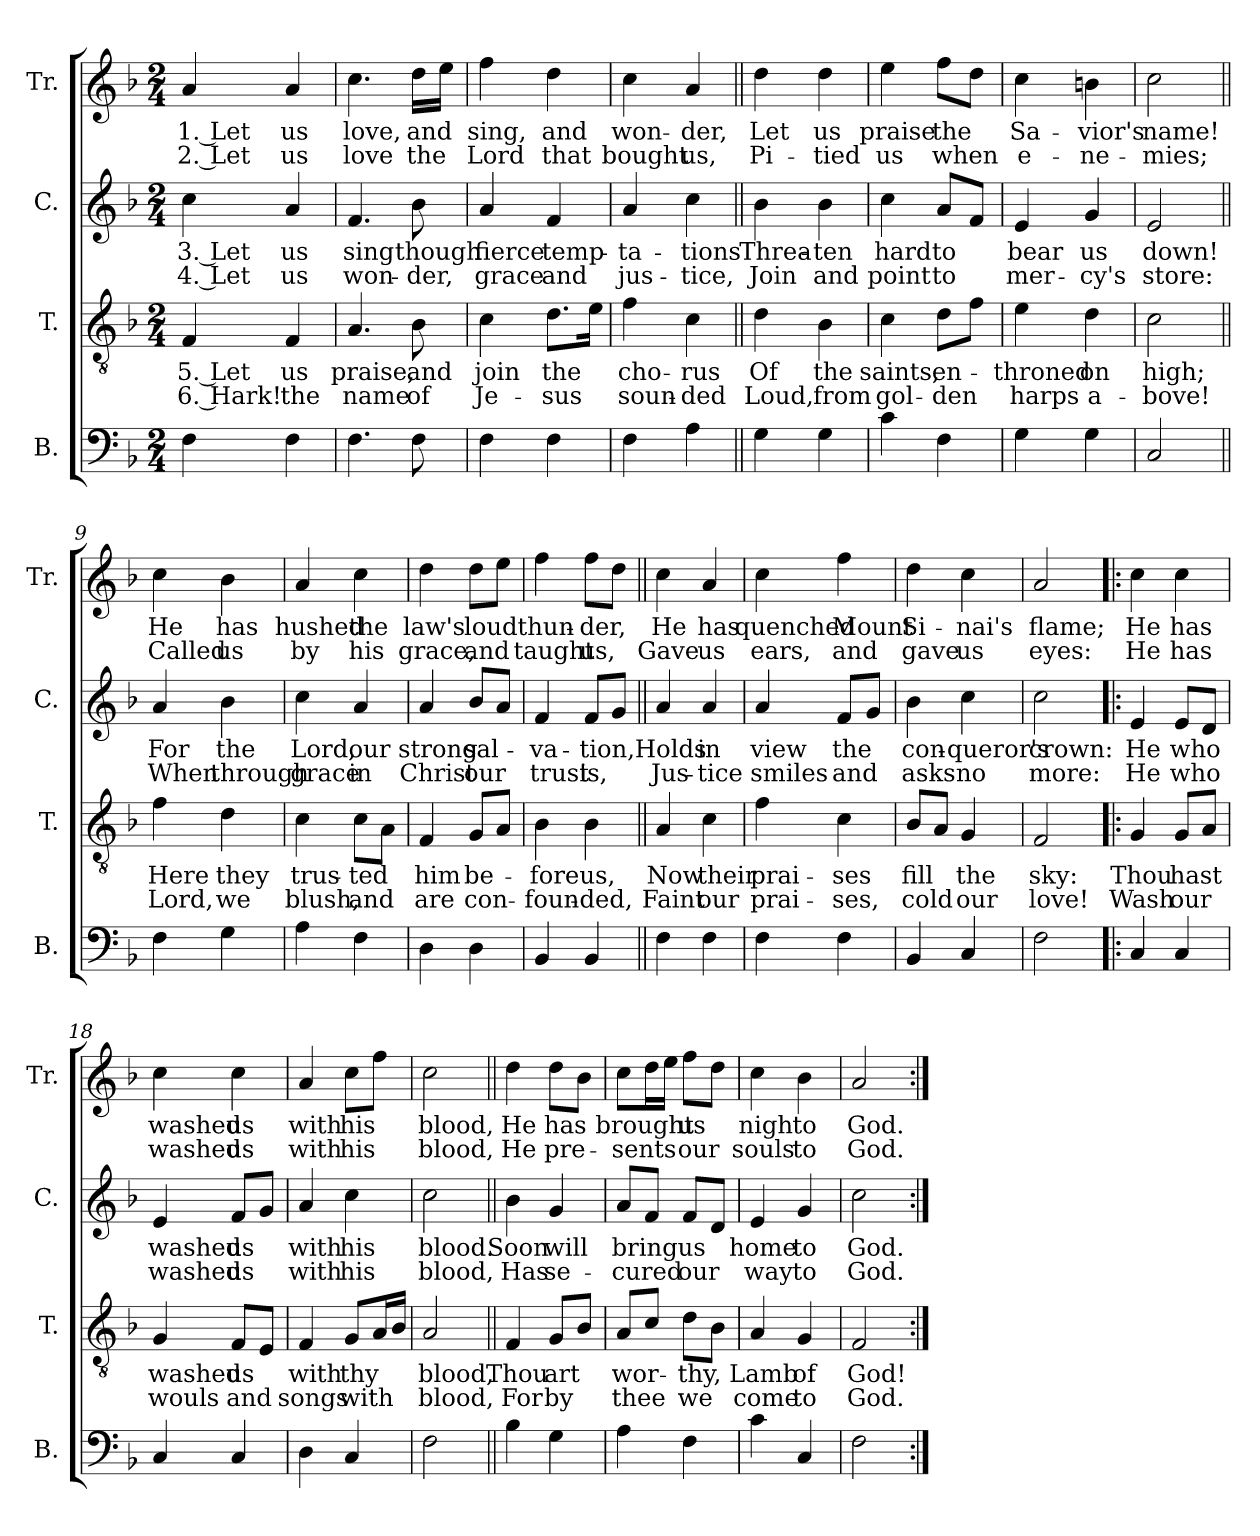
**kern	**kern	**text	**text	**kern	**text	**text	**kern	**text	**text
*part4	*part3	*part3	*part3	*part2	*part2	*part2	*part1	*part1	*part1
*staff4	*staff3	*staff3	*staff3	*staff2	*staff2	*staff2	*staff1	*staff1	*staff1
*I"B.	*I"T.	*	*	*I"C.	*	*	*I"Tr.	*	*
*I'B.	*I'T.	*	*	*I'C.	*	*	*I'Tr.	*	*
*clefF4	*clefGv2	*	*	*clefG2	*	*	*clefG2	*	*
*k[b-]	*k[b-]	*	*	*k[b-]	*	*	*k[b-]	*	*
*M2/4	*M2/4	*	*	*M2/4	*	*	*M2/4	*	*
*MM100	*MM100	*	*	*MM100	*	*	*MM100	*	*
=1	=1	=1	=1	=1	=1	=1	=1	=1	=1
4F\	4F/	5. Let	6. Hark!	4cc\	3. Let	4. Let	4a/	1. Let	2. Let
4F\	4F/	us	the	4a/	us	us	4a/	us	us
=2	=2	=2	=2	=2	=2	=2	=2	=2	=2
4.F\	4.A/	praise,	name	4.f/	sing	won-	4.cc\	love,	love
8F\	8B-\	and	of	8b-\	though	-der,	16dd\LL	and	the
.	.	.	.	.	.	.	16ee\JJ	.	.
=3	=3	=3	=3	=3	=3	=3	=3	=3	=3
4F\	4c\	join	Je-	4a/	fierce	grace	4ff\	sing,	Lord
4F\	8.d\L	the	-sus	4f/	temp-	and	4dd\	and	that
.	16e\Jk	.	.	.	.	.	.	.	.
=4	=4	=4	=4	=4	=4	=4	=4	=4	=4
4F\	4f\	cho-	soun-	4a/	-ta-	jus-	4cc\	won-	bought
4A\	4c\	-rus	-ded	4cc\	-tions	-tice,	4a/	-der,	us,
=5||	=5||	=5||	=5||	=5||	=5||	=5||	=5||	=5||	=5||
4G\	4d\	Of	Loud,	4b-\	Threa-	Join	4dd\	Let	Pi-
4G\	4B-\	the	from	4b-\	-ten	and	4dd\	us	-tied
=6	=6	=6	=6	=6	=6	=6	=6	=6	=6
4c\	4c\	saints,	gol-	4cc\	hard	point	4ee\	praise	us
4F\	8d\L	en-	-den	8a/L	to	to	8ff\L	the	when
.	8f\J	.	.	8f/J	.	.	8dd\J	.	.
=7	=7	=7	=7	=7	=7	=7	=7	=7	=7
4G\	4e\	-throned	harps	4e/	bear	mer-	4cc\	Sa-	e-
4G\	4d\	on	a-	4g/	us	-cy's	4bn\	-vior's	-ne-
=8	=8	=8	=8	=8	=8	=8	=8	=8	=8
2C/	2c\	high;	-bove!	2e/	down!	store:	2cc\	name!	-mies;
!!LO:LB:g=z
=9||	=9||	=9||	=9||	=9||	=9||	=9||	=9||	=9||	=9||
4F\	4f\	Here	Lord,	4a/	For	When	4cc\	He	Called
4G\	4d\	they	we	4b-\	the	through	4b-\	has	us
=10	=10	=10	=10	=10	=10	=10	=10	=10	=10
4A\	4c\	trus-	blush,	4cc\	Lord,	grace	4a/	hushed	by
4F\	8c\L	-ted	and	4a/	our	in	4cc\	the	his
.	8A\J	.	.	.	.	.	.	.	.
=11	=11	=11	=11	=11	=11	=11	=11	=11	=11
4D\	4F/	him	are	4a/	strong	Christ	4dd\	law's	grace,
4D\	8G/L	be-	con-	8b-/L	sal-	our	8dd\L	loud	and
.	8A/J	.	.	8a/J	.	.	8ee\J	.	.
=12	=12	=12	=12	=12	=12	=12	=12	=12	=12
4BB-/	4B-\	-fore	-foun-	4f/	-va-	trust	4ff\	thun-	taught
4BB-/	4B-\	us,	-ded,	8f/L	-tion,	is,	8ff\L	-der,	us,
.	.	.	.	8g/J	.	.	8dd\J	.	.
=13||	=13||	=13||	=13||	=13||	=13||	=13||	=13||	=13||	=13||
4F\	4A/	Now	Faint	4a/	Holds	Jus-	4cc\	He	Gave
4F\	4c\	their	our	4a/	in	-tice	4a/	has	us
=14	=14	=14	=14	=14	=14	=14	=14	=14	=14
4F\	4f\	prai-	prai-	4a/	view	smiles	4cc\	quenched	ears,
4F\	4c\	-ses	-ses,	8f/L	the	and	4ff\	Mount	and
.	.	.	.	8g/J	.	.	.	.	.
=15	=15	=15	=15	=15	=15	=15	=15	=15	=15
4BB-/	8B-/L	fill	cold	4b-\	con-	asks	4dd\	Si-	gave
.	8A/J	.	.	.	.	.	.	.	.
4C/	4G/	the	our	4cc\	-queror's	no	4cc\	-nai's	us
=16	=16	=16	=16	=16	=16	=16	=16	=16	=16
2F\	2F/	sky:	love!	2cc\	crown:	more:	2a/	flame;	eyes:
!!LO:LB:g=z
=17!|:	=17!|:	=17!|:	=17!|:	=17!|:	=17!|:	=17!|:	=17!|:	=17!|:	=17!|:
4C/	4G/	Thou	Wash	4e/	He	He	4cc\	He	He
4C/	8G/L	hast	our	8e/L	who	who	4cc\	has	has
.	8A/J	.	.	8d/J	.	.	.	.	.
=18	=18	=18	=18	=18	=18	=18	=18	=18	=18
4C/	4G/	washed	wouls	4e/	washed	washed	4cc\	washed	washed
4C/	8F/L	us	and	8f/L	us	us	4cc\	us	us
.	8E/J	.	.	8g/J	.	.	.	.	.
=19	=19	=19	=19	=19	=19	=19	=19	=19	=19
4D\	4F/	with	songs	4a/	with	with	4a/	with	with
4C/	8G/L	thy	with	4cc\	his	his	8cc\L	his	his
.	16A/L	.	.	.	.	.	8ff\J	.	.
.	16B-/JJ	.	.	.	.	.	.	.	.
=20	=20	=20	=20	=20	=20	=20	=20	=20	=20
2F\	2A/	blood,	blood,	2cc\	blood.	blood,	2cc\	blood,	blood,
=21||	=21||	=21||	=21||	=21||	=21||	=21||	=21||	=21||	=21||
4B-\	4F/	Thou	For	4b-\	Soon	Has	4dd\	He	He
4G\	8G/L	art	by	4g/	will	se-	8dd\L	has	pre-
.	8B-/J	.	.	.	.	.	8b-\J	.	.
=22	=22	=22	=22	=22	=22	=22	=22	=22	=22
4A\	8A/L	wor-	thee	8a/L	bring	-cured	8cc\L	brought	-sents
.	8c/J	.	.	8f/J	.	.	16dd\L	.	.
.	.	.	.	.	.	.	16ee\JJ	.	.
4F\	8d\L	-thy,	we	8f/L	us	our	8ff\L	us	our
.	8B-\J	.	.	8d/J	.	.	8dd\J	.	.
=23	=23	=23	=23	=23	=23	=23	=23	=23	=23
4c\	4A/	Lamb	come	4e/	home	way	4cc\	nigh	souls
4C/	4G/	of	to	4g/	to	to	4b-\	to	to
=24	=24	=24	=24	=24	=24	=24	=24	=24	=24
2F\	2F/	God!	God.	2cc\	God.	God.	2a/	God.	God.
=:|!	=:|!	=:|!	=:|!	=:|!	=:|!	=:|!	=:|!	=:|!	=:|!
*-	*-	*-	*-	*-	*-	*-	*-	*-	*-
